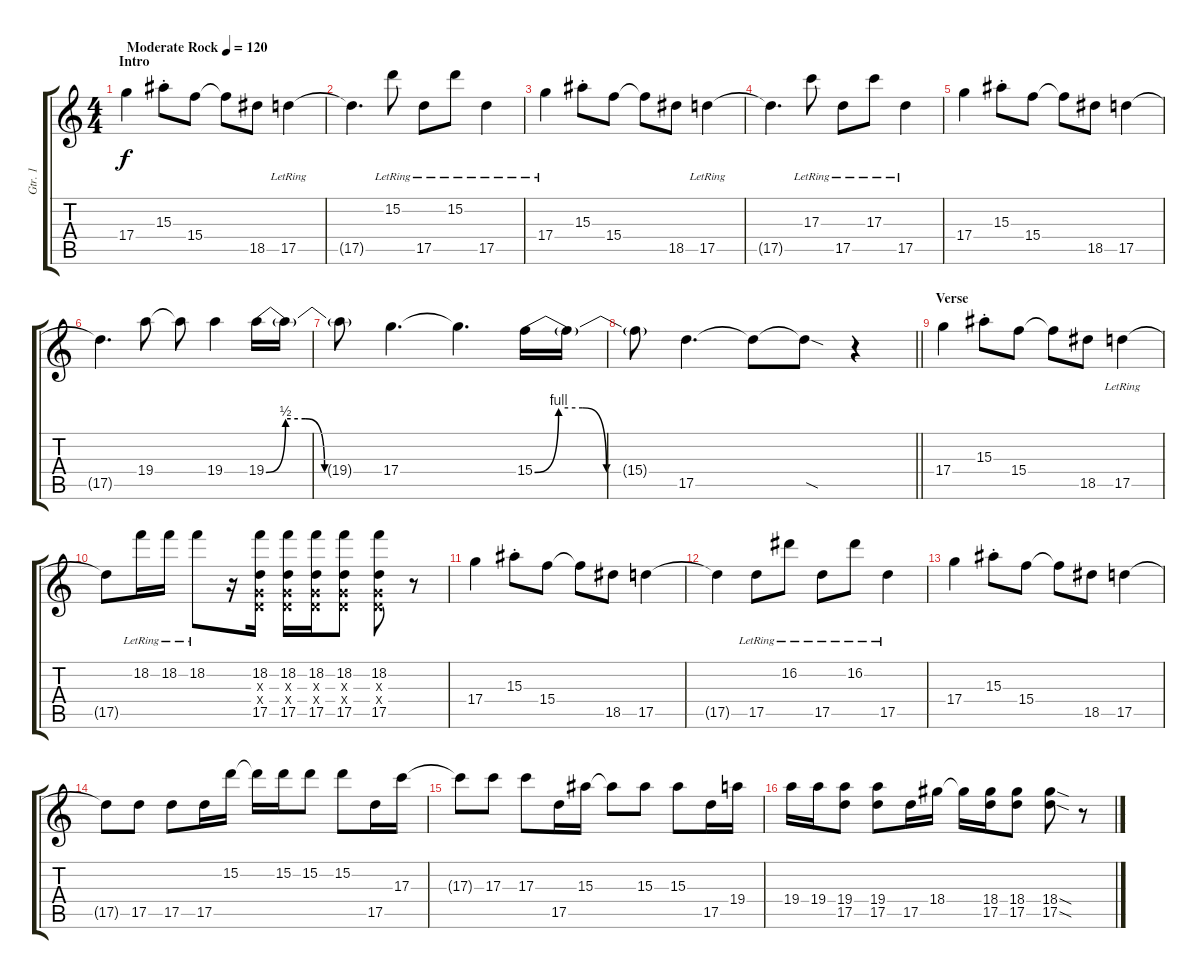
\track ("Gtr. 1" "Gtr. 1") {instrument electricguitarclean}
\staff {score tabs}
\tuning (E4 B3 G3 D3 A2 E2) {hide}
\ts (4 4)
\section ("" "Intro")
\tempo (120 "Moderate Rock")
\clef g2
\ks c
17.4.4{dy f instrument electricguitarclean} 15.3{st}.8 15.4.8 15.4{t}.8 18.5.8 17.5{lr}.4 |
17.5{t}.4{d} 15.2{lr}.8 17.5{lr}.8 15.2{lr}.8 17.5{lr}.4 |
17.4{lr}.4 15.3{st}.8 15.4.8 15.4{t}.8 18.5.8 17.5{lr}.4 |
17.5{t}.4{d} 17.3{lr}.8 17.5{lr}.8 17.3{lr}.8 17.5{lr}.4 |
17.4.4 15.3{st}.8 15.4.8 15.4{t}.8 18.5.8 17.5.4 |
17.5{t}.4{d} 19.4.8 19.4{t}.8 19.4.4 19.4{be (custom 0 0 10 2 20 2 30 0 60 0)}.16 19.4{t}.16 |
19.4{t}.8 17.4.4{d} 17.4{t}.4{d} 15.4{be (custom 0 0 10 4 20 4 30 0 60 0)}.16 15.4{t}.16 |
\barLineRight lightlight
15.4{t}.8 17.5.4{d} 17.5{t}.8 17.5{sod t}.8 r.4 |
\section ("" "Verse")
17.4.4 15.3{st}.8 15.4.8 15.4{t}.8 18.5.8 17.5{lr}.4 |
17.5{t}.8 18.2{lr}.16 18.2{lr}.16 18.2{lr}.8 r.16 (18.2 0.3{x} 0.4{x} 17.5).16 (18.2 0.3{x} 0.4{x} 17.5).16 (18.2 0.3{x} 0.4{x} 17.5).16 (18.2 0.3{x} 0.4{x} 17.5).8 (18.2 0.3{x} 0.4{x} 17.5).8 r.8 |
17.4.4 15.3{st}.8 15.4.8 15.4{t}.8 18.5.8 17.5.4 |
17.5{t}.4 17.5{lr}.8 16.2{lr}.8 17.5{lr}.8 16.2{lr}.8 17.5{lr}.4 |
17.4.4 15.3{st}.8 15.4.8 15.4{t}.8 18.5.8 17.5.4 |
17.5{t}.8 17.5.8 17.5.8 17.5.16 15.2.16 15.2{t}.16 15.2.16 15.2.8 15.2.8 17.5.16 17.3.16 |
17.3{t}.8 17.3.8 17.3.8 17.5.16 15.3.16 15.3{t}.8 15.3.8 15.3.8 17.5.16 19.4.16 |
19.4.16 19.4.16 (19.4 17.5).8 (19.4 17.5).8 17.5.16 18.4.16 18.4{t}.16 (18.4 17.5).16 (18.4 17.5).8 (18.4{sod} 17.5{sod}).8 r.8
